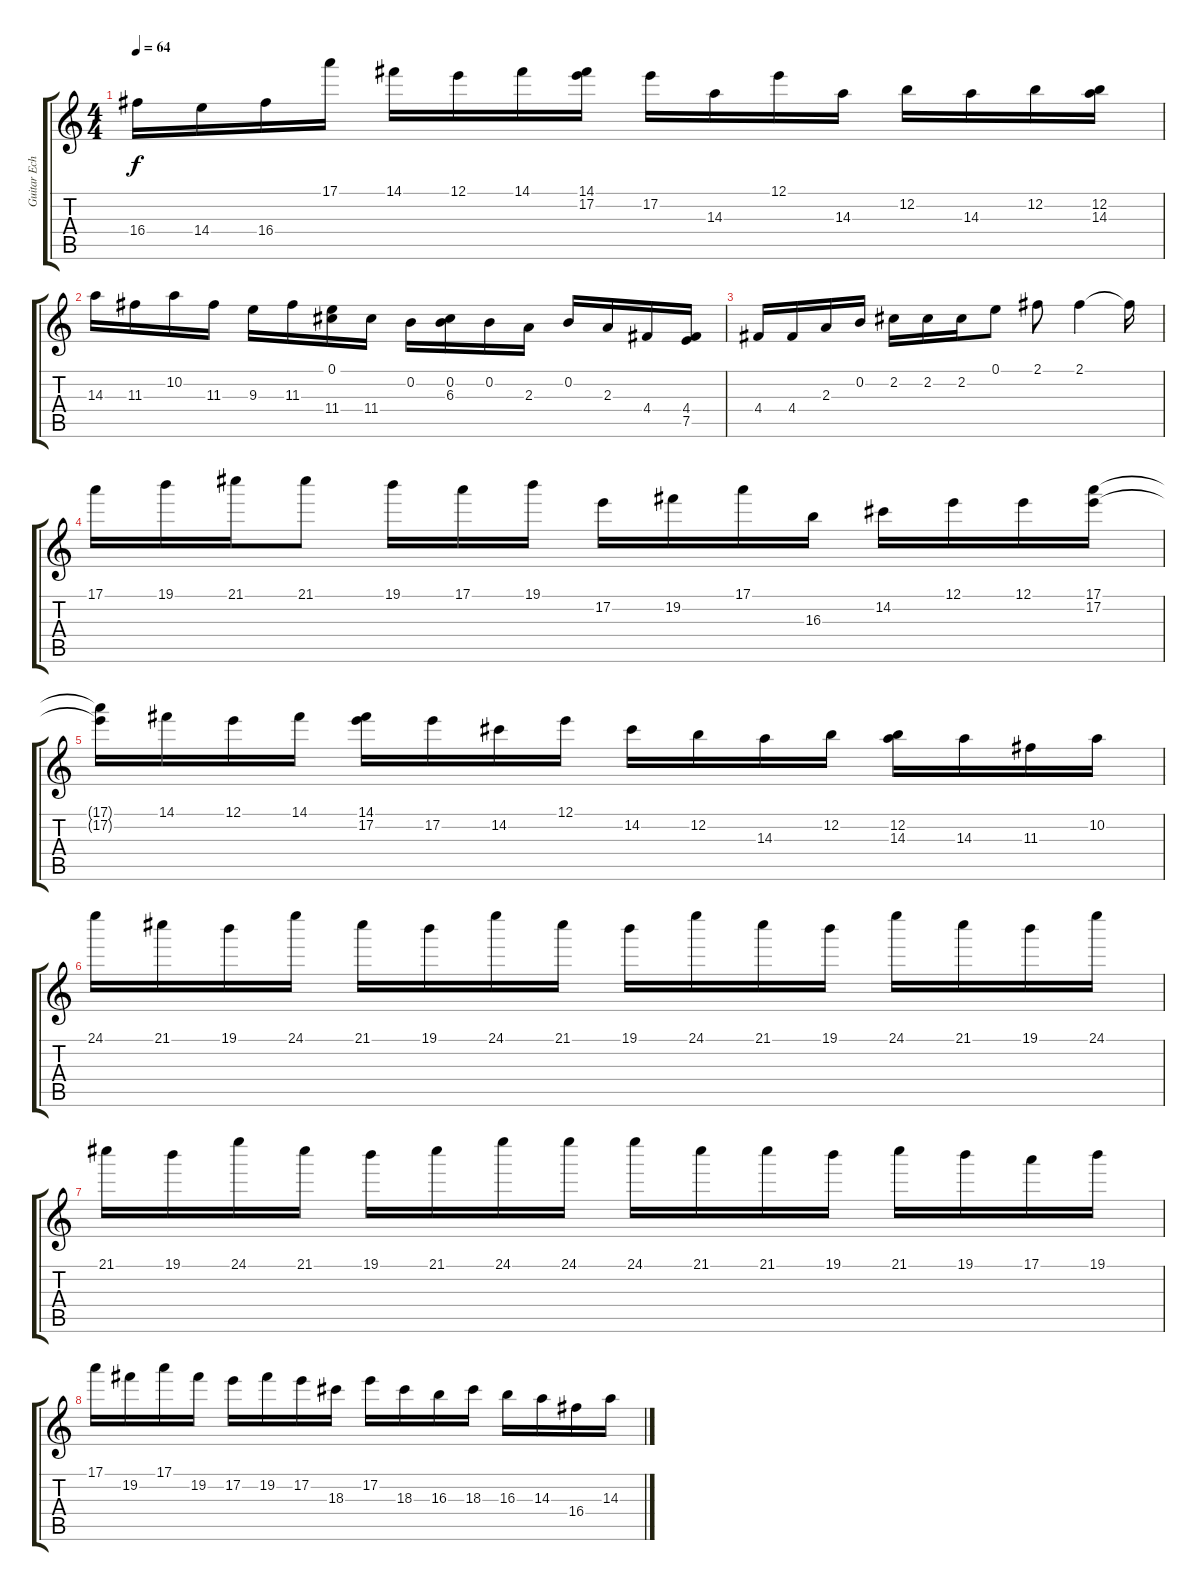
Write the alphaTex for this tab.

\track ("Guitar Echo" "Guitar Ech") {instrument distortionguitar}
\staff {score tabs}
\tuning (E4 B3 G3 D3 A2 E2) {hide}
\ts (4 4)
\tempo 64
\clef g2
\ks c
16.4.16{dy f} 14.4.16 16.4.16 17.1.16 14.1.16 12.1.16 14.1.16 (14.1 17.2).16 17.2.16 14.3.16 12.1.16 14.3.16 12.2.16 14.3.16 12.2.16 (12.2 14.3).16 |
14.3.16 11.3.16 10.2.16 11.3.16 9.3.16 11.3.16 (0.1 11.4).16 11.4.16 0.2.16 (0.2 6.3).16 0.2.16 2.3.16 0.2.16 2.3.16 4.4.16 (4.4 7.5).16 |
4.4.16 4.4.16 2.3.16 0.2.16 2.2.16 2.2.16 2.2.16 0.1.8 2.1.8 2.1.4 2.1{t}.16 |
17.1.16 19.1.16 21.1.16 21.1.8 19.1.16 17.1.16 19.1.16 17.2.16 19.2.16 17.1.16 16.3.16 14.2.16 12.1.16 12.1.16 (17.1 17.2).16 |
(17.1{t} 17.2{t}).16 14.1.16 12.1.16 14.1.16 (14.1 17.2).16 17.2.16 14.2.16 12.1.16 14.2.16 12.2.16 14.3.16 12.2.16 (12.2 14.3).16 14.3.16 11.3.16 10.2.16 |
24.1.16 21.1.16 19.1.16 24.1.16 21.1.16 19.1.16 24.1.16 21.1.16 19.1.16 24.1.16 21.1.16 19.1.16 24.1.16 21.1.16 19.1.16 24.1.16 |
21.1.16 19.1.16 24.1.16 21.1.16 19.1.16 21.1.16 24.1.16 24.1.16 24.1.16 21.1.16 21.1.16 19.1.16 21.1.16 19.1.16 17.1.16 19.1.16 |
17.1.16 19.2.16 17.1.16 19.2.16 17.2.16 19.2.16 17.2.16 18.3.16 17.2.16 18.3.16 16.3.16 18.3.16 16.3.16 14.3.16 16.4.16 14.3.16
